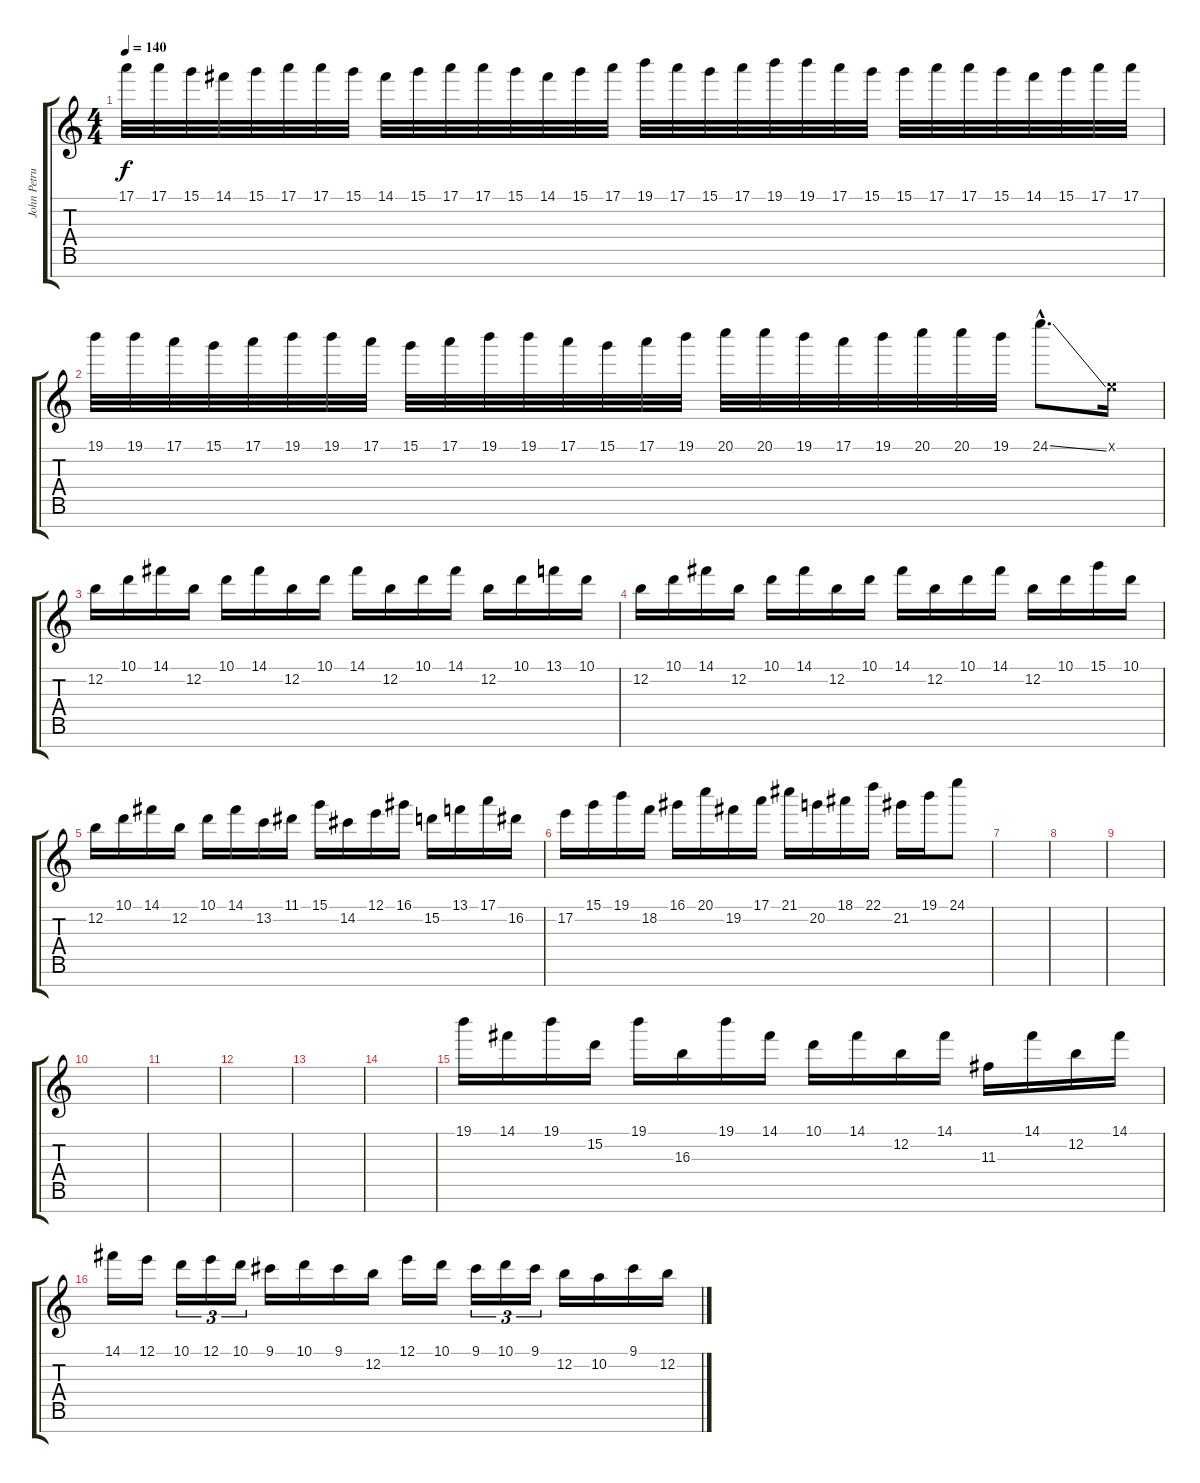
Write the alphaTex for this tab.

\track ("John Petrucci" "John Petru") {instrument distortionguitar}
\staff {score tabs}
\tuning (E4 B3 G3 D3 A2 E2 B1) {hide}
\ts (4 4)
\tempo 140
\clef g2
\ks c
17.1.32{dy f} 17.1.32 15.1.32 14.1.32 15.1.32 17.1.32 17.1.32 15.1.32 14.1.32 15.1.32 17.1.32 17.1.32 15.1.32 14.1.32 15.1.32 17.1.32 19.1.32 17.1.32 15.1.32 17.1.32 19.1.32 19.1.32 17.1.32 15.1.32 15.1.32 17.1.32 17.1.32 15.1.32 14.1.32 15.1.32 17.1.32 17.1.32 |
19.1.32 19.1.32 17.1.32 15.1.32 17.1.32 19.1.32 19.1.32 17.1.32 15.1.32 17.1.32 19.1.32 19.1.32 17.1.32 15.1.32 17.1.32 19.1.32 20.1.32 20.1.32 19.1.32 17.1.32 19.1.32 20.1.32 20.1.32 19.1.32 24.1{ss hac}.8{d} 0.1{x}.16 |
12.2.16 10.1.16 14.1.16 12.2.16 10.1.16 14.1.16 12.2.16 10.1.16 14.1.16 12.2.16 10.1.16 14.1.16 12.2.16 10.1.16 13.1.16 10.1.16 |
12.2.16 10.1.16 14.1.16 12.2.16 10.1.16 14.1.16 12.2.16 10.1.16 14.1.16 12.2.16 10.1.16 14.1.16 12.2.16 10.1.16 15.1.16 10.1.16 |
12.2.16 10.1.16 14.1.16 12.2.16 10.1.16 14.1.16 13.2.16 11.1.16 15.1.16 14.2.16 12.1.16 16.1.16 15.2.16 13.1.16 17.1.16 16.2.16 |
17.2.16 15.1.16 19.1.16 18.2.16 16.1.16 20.1.16 19.2.16 17.1.16 21.1.16 20.2.16 18.1.16 22.1.16 21.2.16 19.1.16 24.1.8 |
|
|
|
|
|
|
|
|
19.1.16 14.1.16 19.1.16 15.2.16 19.1.16 16.3.16 19.1.16 14.1.16 10.1.16 14.1.16 12.2.16 14.1.16 11.3.16 14.1.16 12.2.16 14.1.16 |
14.1.16 12.1.16 10.1.16{tu (3 2)} 12.1.16{tu (3 2)} 10.1.16{tu (3 2)} 9.1.16 10.1.16 9.1.16 12.2.16 12.1.16 10.1.16 9.1.16{tu (3 2)} 10.1.16{tu (3 2)} 9.1.16{tu (3 2)} 12.2.16 10.2.16 9.1.16 12.2.16
